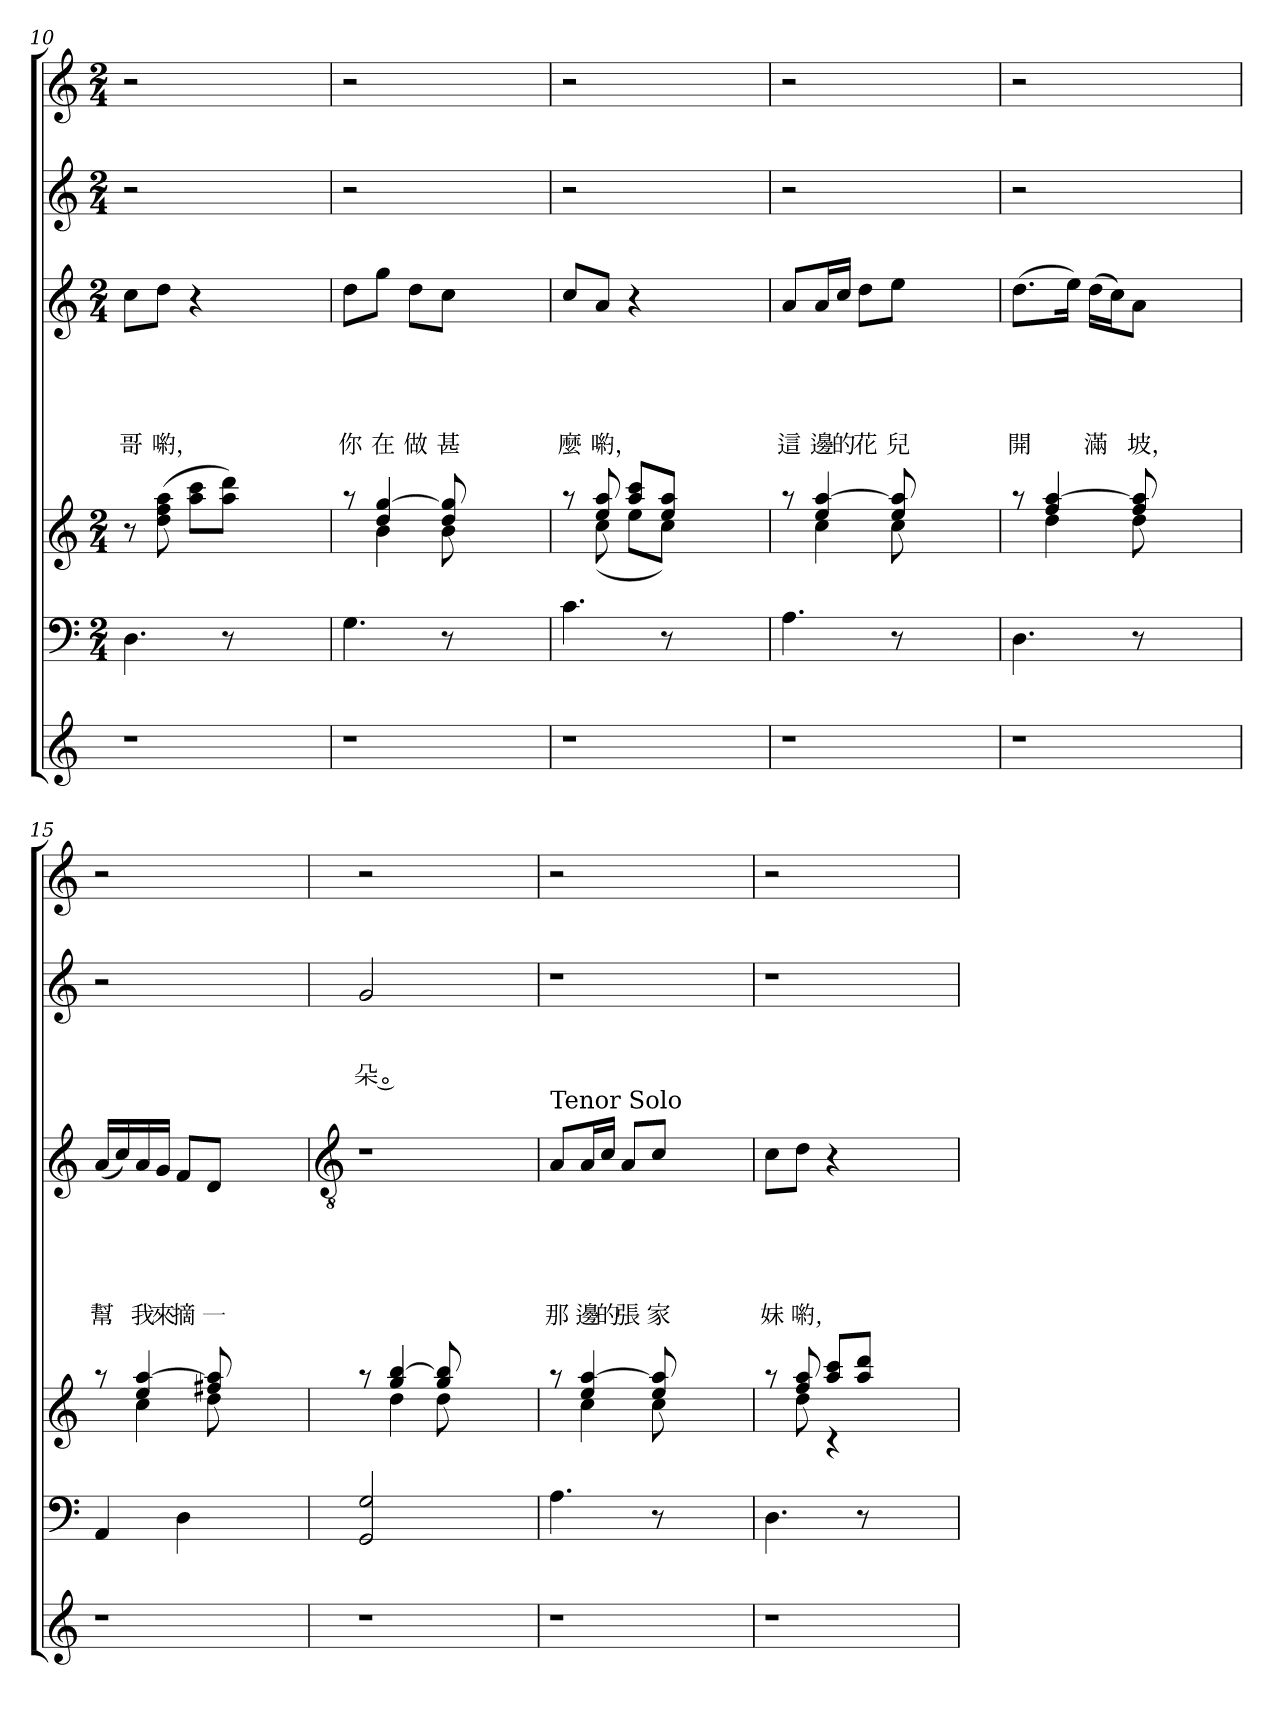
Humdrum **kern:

**kern	**kern	**kern	**kern	**text	**text	**text	**text	**text	**kern	**text	**text	**text	**kern
*part6	*part5	*part4	*part3	*part3	*part3	*part3	*part3	*part3	*part2	*part2	*part2	*part2	*part1
*staff6	*staff5	*staff4	*staff3	*staff3	*staff3	*staff3	*staff3	*staff3	*staff2	*staff2	*staff2	*staff2	*staff1
*clefG2	*clefF4	*clefG2	*clefG2	*	*	*	*	*	*clefG2	*	*	*	*clefG2
*k[]	*k[]	*k[]	*k[]	*	*	*	*	*	*k[]	*	*	*	*k[]
*C:	*C:	*C:	*C:	*	*	*	*	*	*C:	*	*	*	*C:
*	*M2/4	*M2/4	*M2/4	*	*	*	*	*	*M2/4	*	*	*	*M2/4
=10	=10	=10	=10	=10	=10	=10	=10	=10	=10	=10	=10	=10	=10
!	!	!	!	!	!	!	!	!LO:LY:b	!	!	!	!	!
1r	4.D\	8r	8cc\L	.	.	.	.	哥	2r	.	.	.	2r
!	!	!	!	!	!	!	!	!LO:LY:b	!	!	!	!	!
.	.	(>8dd\ 8ff\ 8aa\	8dd\J	.	.	.	.	喲，	.	.	.	.	.
.	.	8aa\ 8ccc\L	4r	.	.	.	.	.	.	.	.	.	.
.	8r	8aa\ 8ddd\J)	.	.	.	.	.	.	.	.	.	.	.
.	2ryy	2ryy	2ryy	.	.	.	.	.	2ryy	.	.	.	2ryy
!!LO:LB:g=z
=11	=11	=11	=11	=11	=11	=11	=11	=11	=11	=11	=11	=11	=11
*	*	*^	*	*	*	*	*	*	*	*	*	*	*
!	!	!	!	!	!	!	!	!	!LO:LY:b	!	!	!	!	!
1r	4.G\	8raa	8ryy	8dd\L	.	.	.	.	你	2r	.	.	.	2r
!	!	!	!	!	!	!	!	!	!LO:LY:b	!	!	!	!	!
.	.	4dd/ [>4gg/	4b\	8gg\J	.	.	.	.	在	.	.	.	.	.
!	!	!	!	!	!	!	!	!	!LO:LY:b	!	!	!	!	!
.	.	.	.	8dd\L	.	.	.	.	做	.	.	.	.	.
!	!	!	!	!	!	!	!	!	!LO:LY:b	!	!	!	!	!
.	8r	8dd/ 8gg/]	8b\	8cc\J	.	.	.	.	甚	.	.	.	.	.
.	2ryy	2ryy	2ryy	2ryy	.	.	.	.	.	2ryy	.	.	.	2ryy
=12	=12	=12	=12	=12	=12	=12	=12	=12	=12	=12	=12	=12	=12	=12
!	!	!	!	!	!	!	!	!	!LO:LY:b	!	!	!	!	!
1r	4.c\	8raa	8ryy	8cc/L	.	.	.	.	麼	2r	.	.	.	2r
!	!	!	!	!	!	!	!	!	!LO:LY:b	!	!	!	!	!
.	.	8ee/ 8aa/	(<8cc\	8a/J	.	.	.	.	喲，	.	.	.	.	.
.	.	8aa/ 8ccc/L	8ee\L	4r	.	.	.	.	.	.	.	.	.	.
.	8r	8ee/ 8aa/J	8cc\J)	.	.	.	.	.	.	.	.	.	.	.
.	2ryy	2ryy	2ryy	2ryy	.	.	.	.	.	2ryy	.	.	.	2ryy
=13	=13	=13	=13	=13	=13	=13	=13	=13	=13	=13	=13	=13	=13	=13
!	!	!	!	!	!	!	!	!	!LO:LY:b	!	!	!	!	!
1r	4.A\	8raa	8ryy	8a/L	.	.	.	.	這	2r	.	.	.	2r
!	!	!	!	!	!	!	!	!	!LO:LY:b	!	!	!	!	!
.	.	4ee/ [>4aa/	4cc\	16a/L	.	.	.	.	邊	.	.	.	.	.
!	!	!	!	!	!	!	!	!	!LO:LY:b	!	!	!	!	!
.	.	.	.	16cc/JJ	.	.	.	.	的	.	.	.	.	.
!	!	!	!	!	!	!	!	!	!LO:LY:b	!	!	!	!	!
.	.	.	.	8dd\L	.	.	.	.	花	.	.	.	.	.
!	!	!	!	!	!	!	!	!	!LO:LY:b	!	!	!	!	!
.	8r	8ee/ 8aa/]	8cc\	8ee\J	.	.	.	.	兒	.	.	.	.	.
.	2ryy	2ryy	2ryy	2ryy	.	.	.	.	.	2ryy	.	.	.	2ryy
=14	=14	=14	=14	=14	=14	=14	=14	=14	=14	=14	=14	=14	=14	=14
!	!	!	!	!	!	!	!	!	!LO:LY:b:rj	!	!	!	!	!
1r	4.D\	8raa	8ryy	(>8.dd\L	.	.	.	.	開	2r	.	.	.	2r
.	.	4ff/ [>4aa/	4dd\	.	.	.	.	.	.	.	.	.	.	.
.	.	.	.	16ee\Jk)	.	.	.	.	.	.	.	.	.	.
!	!	!	!	!	!	!	!	!	!LO:LY:b	!	!	!	!	!
.	.	.	.	(>16dd\LL	.	.	.	.	滿	.	.	.	.	.
.	.	.	.	16cc\J)	.	.	.	.	.	.	.	.	.	.
!	!	!	!	!	!	!	!	!	!LO:LY:b	!	!	!	!	!
.	8r	8ff/ 8aa/]	8dd\	8a\J	.	.	.	.	坡，	.	.	.	.	.
.	2ryy	2ryy	2ryy	2ryy	.	.	.	.	.	2ryy	.	.	.	2ryy
=15	=15	=15	=15	=15	=15	=15	=15	=15	=15	=15	=15	=15	=15	=15
!	!	!	!	!	!	!	!	!	!LO:LY:b	!	!	!	!	!
1r	4AA/	8raa	8ryy	(<16a/LL	.	.	.	.	幫	2r	.	.	.	2r
.	.	.	.	16cc/)	.	.	.	.	.	.	.	.	.	.
!	!	!	!	!	!	!	!	!	!LO:LY:b	!	!	!	!	!
.	.	4ee/ [>4aa/	4cc\	16a/	.	.	.	.	我	.	.	.	.	.
!	!	!	!	!	!	!	!	!	!LO:LY:b	!	!	!	!	!
.	.	.	.	16g/JJ	.	.	.	.	來	.	.	.	.	.
!	!	!	!	!	!	!	!	!	!LO:LY:b	!	!	!	!	!
.	4D\	.	.	8f/L	.	.	.	.	摘	.	.	.	.	.
!	!	!	!	!	!	!	!	!	!LO:LY:b	!	!	!	!	!
.	.	8ff#X/ 8aa/]	8dd\	8d/J	.	.	.	.	一	.	.	.	.	.
.	2ryy	2ryy	2ryy	2ryy	.	.	.	.	.	2ryy	.	.	.	2ryy
!!LO:PB:g=z
=16	=16	=16	=16	=16	=16	=16	=16	=16	=16	=16	=16	=16	=16	=16
*	*	*	*	*clefGv2	*	*	*	*	*	*	*	*	*	*
!	!	!	!	!LO:N:vis=1	!	!	!	!	!	!	!	!	!LO:LY:b:rj	!
1r	2GG/ 2G/	8raa	8ryy	2r	.	.	.	.	.	2g/	.	.	朵 。	2r
.	.	4gg/ [>4bb/	4dd\	.	.	.	.	.	.	.	.	.	.	.
.	.	8gg/ 8bb/]	8dd\	.	.	.	.	.	.	.	.	.	.	.
.	2ryy	2ryy	2ryy	2ryy	.	.	.	.	.	2ryy	.	.	.	2ryy
=17	=17	=17	=17	=17	=17	=17	=17	=17	=17	=17	=17	=17	=17	=17
!	!	!	!	!LO:TX:a:t=Tenor Solo	!	!	!	!	!	!	!	!	!	!
!	!	!	!	!	!	!	!	!	!LO:LY:b	!LO:N:vis=1	!	!	!	!
1r	4.A\	8raa	8ryy	8A/L	.	.	.	.	那	2r	.	.	.	2r
!	!	!	!	!	!	!	!	!	!LO:LY:b	!	!	!	!	!
.	.	4ee/ [>4aa/	4cc\	16A/L	.	.	.	.	邊	.	.	.	.	.
!	!	!	!	!	!	!	!	!	!LO:LY:b	!	!	!	!	!
.	.	.	.	16c/JJ	.	.	.	.	的	.	.	.	.	.
!	!	!	!	!	!	!	!	!	!LO:LY:b	!	!	!	!	!
.	.	.	.	8A/L	.	.	.	.	張	.	.	.	.	.
!	!	!	!	!	!	!	!	!	!LO:LY:b	!	!	!	!	!
.	8r	8ee/ 8aa/]	8cc\	8c/J	.	.	.	.	家	.	.	.	.	.
.	2ryy	2ryy	2ryy	2ryy	.	.	.	.	.	2ryy	.	.	.	2ryy
=18	=18	=18	=18	=18	=18	=18	=18	=18	=18	=18	=18	=18	=18	=18
!	!	!	!	!	!	!	!	!	!LO:LY:b	!LO:N:vis=1	!	!	!	!
1r	4.D\	8raa	8ryy	8c\L	.	.	.	.	妹	2r	.	.	.	2r
!	!	!	!	!	!	!	!	!	!LO:LY:b	!	!	!	!	!
.	.	8ff/ 8aa/	8dd\	8d\J	.	.	.	.	喲,	.	.	.	.	.
.	.	8aa/ 8ccc/L	4rc	4r	.	.	.	.	.	.	.	.	.	.
.	8r	8aa/ 8ddd/J	.	.	.	.	.	.	.	.	.	.	.	.
.	2ryy	2ryy	2ryy	2ryy	.	.	.	.	.	2ryy	.	.	.	2ryy
*	*	*v	*v	*	*	*	*	*	*	*	*	*	*	*
=	=	=	=	=	=	=	=	=	=	=	=	=	=
*-	*-	*-	*-	*-	*-	*-	*-	*-	*-	*-	*-	*-	*-
